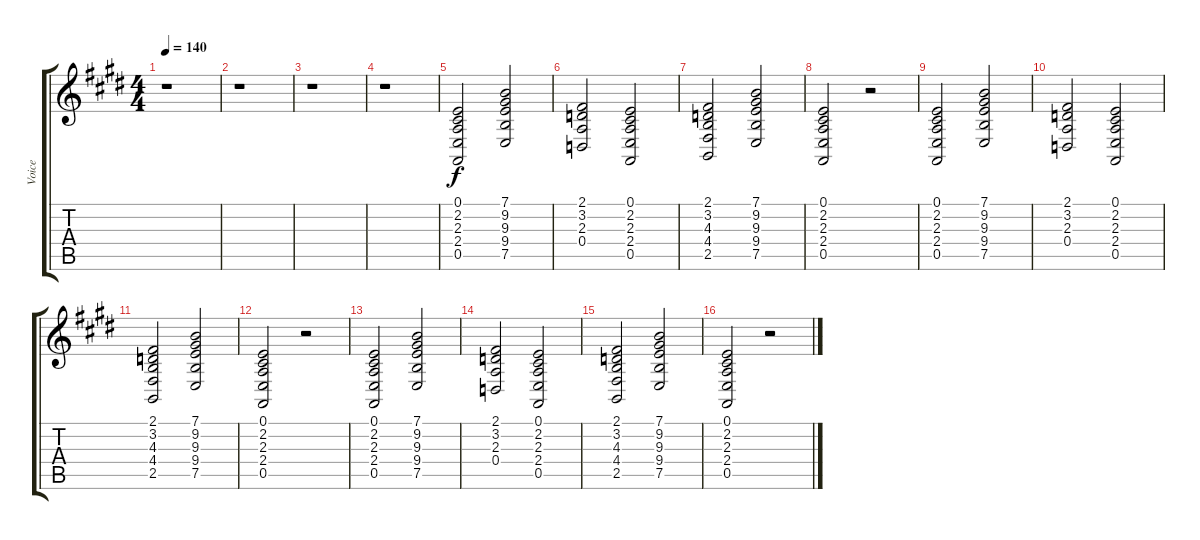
\track ("Voice" "Voice") {instrument lead2sawtooth}
\staff {score tabs}
\tuning (E4 B3 G3 D3 A2 E2) {hide}
\ts (4 4)
\tempo 140
\clef g2
\ks e
r.1{dy f} |
r.1 |
r.1 |
r.1 |
(0.1 2.2 2.3 2.4 0.5).2 (7.1 9.2 9.3 9.4 7.5).2 |
(2.1 3.2 2.3 0.4).2 (0.1 2.2 2.3 2.4 0.5).2 |
(2.1 3.2 4.3 4.4 2.5).2 (7.1 9.2 9.3 9.4 7.5).2 |
(0.1 2.2 2.3 2.4 0.5).2 r.2 |
(0.1 2.2 2.3 2.4 0.5).2 (7.1 9.2 9.3 9.4 7.5).2 |
(2.1 3.2 2.3 0.4).2 (0.1 2.2 2.3 2.4 0.5).2 |
(2.1 3.2 4.3 4.4 2.5).2 (7.1 9.2 9.3 9.4 7.5).2 |
(0.1 2.2 2.3 2.4 0.5).2 r.2 |
(0.1 2.2 2.3 2.4 0.5).2 (7.1 9.2 9.3 9.4 7.5).2 |
(2.1 3.2 2.3 0.4).2 (0.1 2.2 2.3 2.4 0.5).2 |
(2.1 3.2 4.3 4.4 2.5).2 (7.1 9.2 9.3 9.4 7.5).2 |
(0.1 2.2 2.3 2.4 0.5).2 r.2
